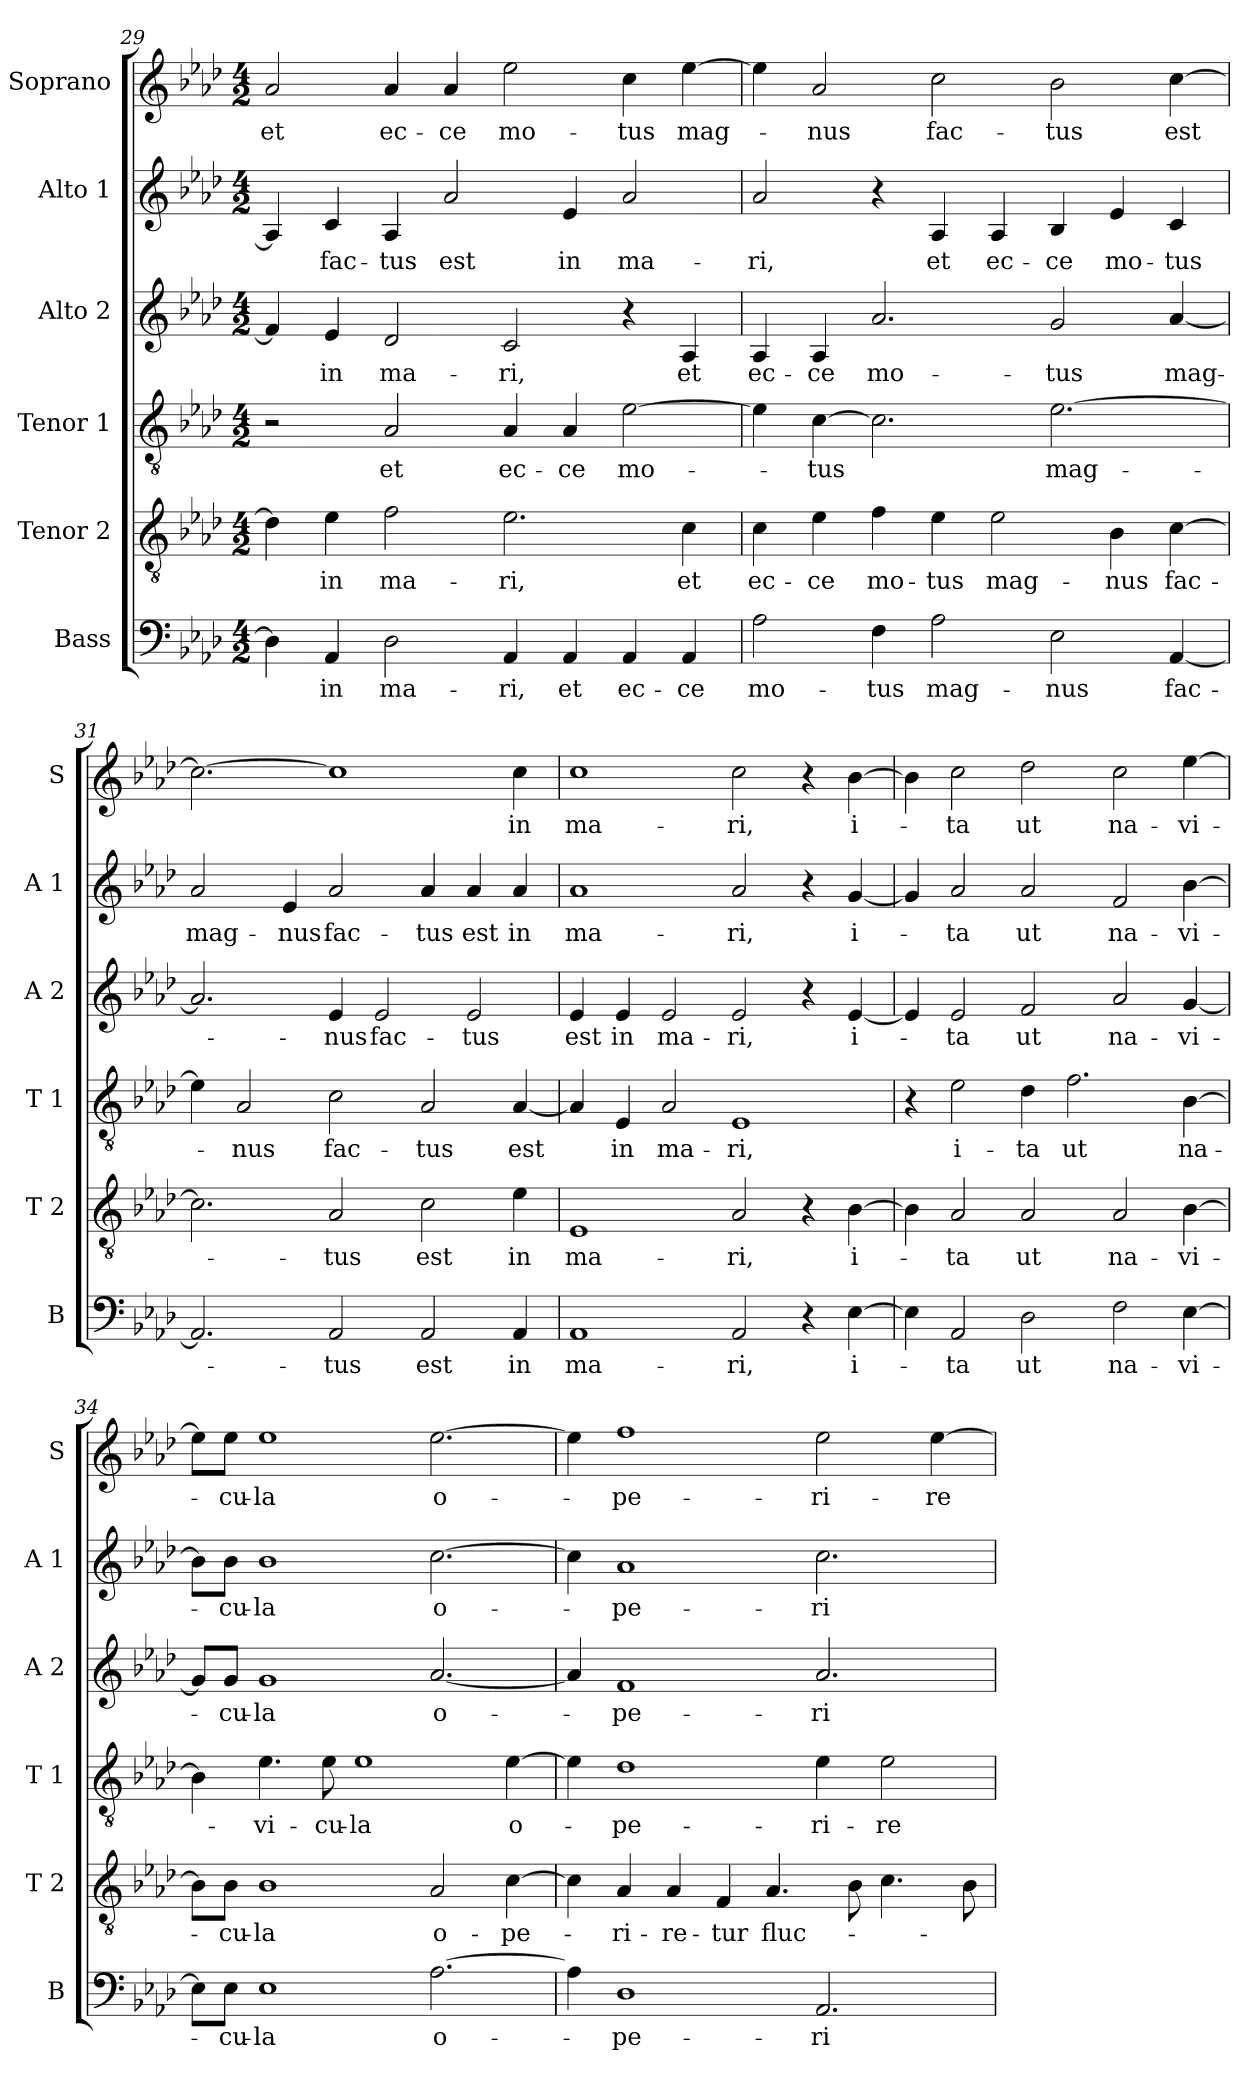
**kern	**text	**kern	**text	**kern	**text	**kern	**text	**kern	**text	**kern	**text
*part6	*part6	*part5	*part5	*part4	*part4	*part3	*part3	*part2	*part2	*part1	*part1
*staff6	*staff6	*staff5	*staff5	*staff4	*staff4	*staff3	*staff3	*staff2	*staff2	*staff1	*staff1
*I"Bass	*	*I"Tenor 2	*	*I"Tenor 1	*	*I"Alto 2	*	*I"Alto 1	*	*I"Soprano	*
*I'B	*	*I'T 2	*	*I'T 1	*	*I'A 2	*	*I'A 1	*	*I'S	*
!!LO:LB:g=z
*clefF4	*	*clefGv2	*	*clefGv2	*	*clefG2	*	*clefG2	*	*clefG2	*
*k[b-e-a-d-]	*	*k[b-e-a-d-]	*	*k[b-e-a-d-]	*	*k[b-e-a-d-]	*	*k[b-e-a-d-]	*	*k[b-e-a-d-]	*
*A-:	*	*A-:	*	*A-:	*	*A-:	*	*A-:	*	*A-:	*
*M4/2	*	*M4/2	*	*M4/2	*	*M4/2	*	*M4/2	*	*M4/2	*
=29	=29	=29	=29	=29	=29	=29	=29	=29	=29	=29	=29
!	!	!	!	!	!	!	!	!	!	!	!LO:LY:b
4D-\]	.	4d-\]	.	2r	.	4f/]	.	4A-/]	.	2a-/	et
!	!LO:LY:b	!	!LO:LY:b	!	!	!	!LO:LY:b	!	!LO:LY:b	!	!
4AA-/	in	4e-\	in	.	.	4e-/	in	4c/	fac-	.	.
!	!LO:LY:b	!	!LO:LY:b	!	!LO:LY:b	!	!LO:LY:b	!	!LO:LY:b	!	!LO:LY:b
2D-\	ma-	2f\	ma-	2A-/	et	2d-/	ma-	4A-/	-tus	4a-/	ec-
!	!	!	!	!	!	!	!	!	!LO:LY:b	!	!LO:LY:b
.	.	.	.	.	.	.	.	2a-/	est	4a-/	-ce
!	!LO:LY:b	!	!LO:LY:b	!	!LO:LY:b	!	!LO:LY:b	!	!	!	!LO:LY:b
4AA-/	-ri,	2.e-\	-ri,	4A-/	ec-	2c/	-ri,	.	.	2ee-\	mo-
!	!LO:LY:b	!	!	!	!LO:LY:b	!	!	!	!LO:LY:b	!	!
4AA-/	et	.	.	4A-/	-ce	.	.	4e-/	in	.	.
!	!LO:LY:b	!	!	!	!LO:LY:b	!	!	!	!LO:LY:b	!	!LO:LY:b
4AA-/	ec-	.	.	[2e-\	mo-	4r	.	2a-/	ma-	4cc\	-tus
!	!LO:LY:b	!	!LO:LY:b	!	!	!	!LO:LY:b	!	!	!	!LO:LY:b
4AA-/	-ce	4c\	et	.	.	4A-/	et	.	.	[4ee-\	mag-
=30	=30	=30	=30	=30	=30	=30	=30	=30	=30	=30	=30
!	!LO:LY:b	!	!LO:LY:b	!	!	!	!LO:LY:b	!	!LO:LY:b	!	!
2A-\	mo-	4c\	ec-	4e-\]	.	4A-/	ec-	2a-/	-ri,	4ee-\]	.
!	!	!	!LO:LY:b	!	!LO:LY:b	!	!LO:LY:b	!	!	!	!LO:LY:b
.	.	4e-\	-ce	[4c\	-tus	4A-/	-ce	.	.	2a-/	-nus
!	!LO:LY:b	!	!LO:LY:b	!	!	!	!LO:LY:b	!	!	!	!
4F\	-tus	4f\	mo-	2.c\]	.	2.a-/	mo-	4r	.	.	.
!	!LO:LY:b	!	!LO:LY:b	!	!	!	!	!	!LO:LY:b	!	!LO:LY:b
2A-\	mag-	4e-\	-tus	.	.	.	.	4A-/	et	2cc\	fac-
!	!	!	!LO:LY:b	!	!	!	!	!	!LO:LY:b	!	!
.	.	2e-\	mag-	.	.	.	.	4A-/	ec-	.	.
!	!LO:LY:b	!	!	!	!LO:LY:b	!	!LO:LY:b	!	!LO:LY:b	!	!LO:LY:b
2E-\	-nus	.	.	[2.e-\	mag-	2g/	-tus	4B-/	-ce	2b-\	-tus
!	!	!	!LO:LY:b	!	!	!	!	!	!LO:LY:b	!	!
.	.	4B-\	-nus	.	.	.	.	4e-/	mo-	.	.
!	!LO:LY:b	!	!LO:LY:b	!	!	!	!LO:LY:b	!	!LO:LY:b	!	!LO:LY:b
[4AA-/	fac-	[4c\	fac-	.	.	[4a-/	mag-	4c/	-tus	[4cc\	est
=31	=31	=31	=31	=31	=31	=31	=31	=31	=31	=31	=31
!	!	!	!	!	!	!	!	!	!LO:LY:b	!	!
2.AA-/]	.	2.c\]	.	4e-\]	.	2.a-/]	.	2a-/	mag-	2.cc\_	.
!	!	!	!	!	!LO:LY:b	!	!	!	!	!	!
.	.	.	.	2A-/	-nus	.	.	.	.	.	.
!	!	!	!	!	!	!	!	!	!LO:LY:b	!	!
.	.	.	.	.	.	.	.	4e-/	-nus	.	.
!	!LO:LY:b	!	!LO:LY:b	!	!LO:LY:b	!	!LO:LY:b	!	!LO:LY:b	!	!
2AA-/	-tus	2A-/	-tus	2c\	fac-	4e-/	-nus	2a-/	fac-	1cc]	.
!	!	!	!	!	!	!	!LO:LY:b	!	!	!	!
.	.	.	.	.	.	2e-/	fac-	.	.	.	.
!	!LO:LY:b	!	!LO:LY:b	!	!LO:LY:b	!	!	!	!LO:LY:b	!	!
2AA-/	est	2c\	est	2A-/	-tus	.	.	4a-/	-tus	.	.
!	!	!	!	!	!	!	!LO:LY:b	!	!LO:LY:b	!	!
.	.	.	.	.	.	2e-/	-tus	4a-/	est	.	.
!	!LO:LY:b	!	!LO:LY:b	!	!LO:LY:b	!	!	!	!LO:LY:b	!	!LO:LY:b
4AA-/	in	4e-\	in	[4A-/	est	.	.	4a-/	in	4cc\	in
=32	=32	=32	=32	=32	=32	=32	=32	=32	=32	=32	=32
!	!LO:LY:b	!	!LO:LY:b	!	!	!	!LO:LY:b	!	!LO:LY:b	!	!LO:LY:b
1AA-	ma-	1E-	ma-	4A-/]	.	4e-/	est	1a-	ma-	1cc	ma-
!	!	!	!	!	!LO:LY:b	!	!LO:LY:b	!	!	!	!
.	.	.	.	4E-/	in	4e-/	in	.	.	.	.
!	!	!	!	!	!LO:LY:b	!	!LO:LY:b	!	!	!	!
.	.	.	.	2A-/	ma-	2e-/	ma-	.	.	.	.
!	!LO:LY:b	!	!LO:LY:b	!	!LO:LY:b	!	!LO:LY:b	!	!LO:LY:b	!	!LO:LY:b
2AA-/	-ri,	2A-/	-ri,	1E-	-ri,	2e-/	-ri,	2a-/	-ri,	2cc\	-ri,
4r	.	4r	.	.	.	4r	.	4r	.	4r	.
!	!LO:LY:b	!	!LO:LY:b	!	!	!	!LO:LY:b	!	!LO:LY:b	!	!LO:LY:b
[4E-\	i-	[4B-\	i-	.	.	[4e-/	i-	[4g/	i-	[4b-\	i-
!!LO:PB:g=z
=33	=33	=33	=33	=33	=33	=33	=33	=33	=33	=33	=33
4E-\]	.	4B-\]	.	4r	.	4e-/]	.	4g/]	.	4b-\]	.
!	!LO:LY:b	!	!LO:LY:b	!	!LO:LY:b	!	!LO:LY:b	!	!LO:LY:b	!	!LO:LY:b
2AA-/	-ta	2A-/	-ta	2e-\	i-	2e-/	-ta	2a-/	-ta	2cc\	-ta
!	!LO:LY:b	!	!LO:LY:b	!	!LO:LY:b	!	!LO:LY:b	!	!LO:LY:b	!	!LO:LY:b
2D-\	ut	2A-/	ut	4d-\	-ta	2f/	ut	2a-/	ut	2dd-\	ut
!	!	!	!	!	!LO:LY:b	!	!	!	!	!	!
.	.	.	.	2.f\	ut	.	.	.	.	.	.
!	!LO:LY:b	!	!LO:LY:b	!	!	!	!LO:LY:b	!	!LO:LY:b	!	!LO:LY:b
2F\	na-	2A-/	na-	.	.	2a-/	na-	2f/	na-	2cc\	na-
!	!LO:LY:b	!	!LO:LY:b	!	!LO:LY:b	!	!LO:LY:b	!	!LO:LY:b	!	!LO:LY:b
[4E-\	-vi-	[4B-\	-vi-	[4B-\	na-	[4g/	-vi-	[4b-\	-vi-	[4ee-\	-vi-
=34	=34	=34	=34	=34	=34	=34	=34	=34	=34	=34	=34
8E-\L]	.	8B-\L]	.	4B-\]	.	8g/L]	.	8b-\L]	.	8ee-\L]	.
!	!LO:LY:b	!	!LO:LY:b	!	!	!	!LO:LY:b	!	!LO:LY:b	!	!LO:LY:b
8E-\J	-cu-	8B-\J	-cu-	.	.	8g/J	-cu-	8b-\J	-cu-	8ee-\J	-cu-
!	!LO:LY:b	!	!LO:LY:b	!	!LO:LY:b	!	!LO:LY:b	!	!LO:LY:b	!	!LO:LY:b
1E-	-la	1B-	-la	4.e-\	-vi-	1g	-la	1b-	-la	1ee-	-la
!	!	!	!	!	!LO:LY:b	!	!	!	!	!	!
.	.	.	.	8e-\	-cu-	.	.	.	.	.	.
!	!	!	!	!	!LO:LY:b	!	!	!	!	!	!
.	.	.	.	1e-	-la	.	.	.	.	.	.
!	!LO:LY:b	!	!LO:LY:b	!	!	!	!LO:LY:b	!	!LO:LY:b	!	!LO:LY:b
[2.A-\	o-	2A-/	o-	.	.	[2.a-/	o-	[2.cc\	o-	[2.ee-\	o-
!	!	!	!LO:LY:b	!	!LO:LY:b	!	!	!	!	!	!
.	.	[4c\	-pe-	[4e-\	o-	.	.	.	.	.	.
=35	=35	=35	=35	=35	=35	=35	=35	=35	=35	=35	=35
4A-\]	.	4c\]	.	4e-\]	.	4a-/]	.	4cc\]	.	4ee-\]	.
!	!LO:LY:b	!	!LO:LY:b	!	!LO:LY:b	!	!LO:LY:b	!	!LO:LY:b	!	!LO:LY:b
1D-	-pe-	4A-/	-ri-	1d-	-pe-	1f	-pe-	1a-	-pe-	1ff	-pe-
!	!	!	!LO:LY:b	!	!	!	!	!	!	!	!
.	.	4A-/	-re-	.	.	.	.	.	.	.	.
!	!	!	!LO:LY:b	!	!	!	!	!	!	!	!
.	.	4F/	-tur	.	.	.	.	.	.	.	.
!	!	!	!LO:LY:b	!	!	!	!	!	!	!	!
.	.	4.A-/	fluc-	.	.	.	.	.	.	.	.
!	!LO:LY:b	!	!	!	!LO:LY:b	!	!LO:LY:b	!	!LO:LY:b	!	!LO:LY:b
2.AA-/	-ri-	.	.	4e-\	-ri-	2.a-/	-ri-	2.cc\	-ri-	2ee-\	-ri-
.	.	8B-\	.	.	.	.	.	.	.	.	.
!	!	!	!	!	!LO:LY:b	!	!	!	!	!	!
.	.	4.c\	.	2e-\	-re-	.	.	.	.	.	.
!	!	!	!	!	!	!	!	!	!	!	!LO:LY:b
.	.	.	.	.	.	.	.	.	.	[4ee-\	-re-
.	.	8B-\	.	.	.	.	.	.	.	.	.
=	=	=	=	=	=	=	=	=	=	=	=
*-	*-	*-	*-	*-	*-	*-	*-	*-	*-	*-	*-
